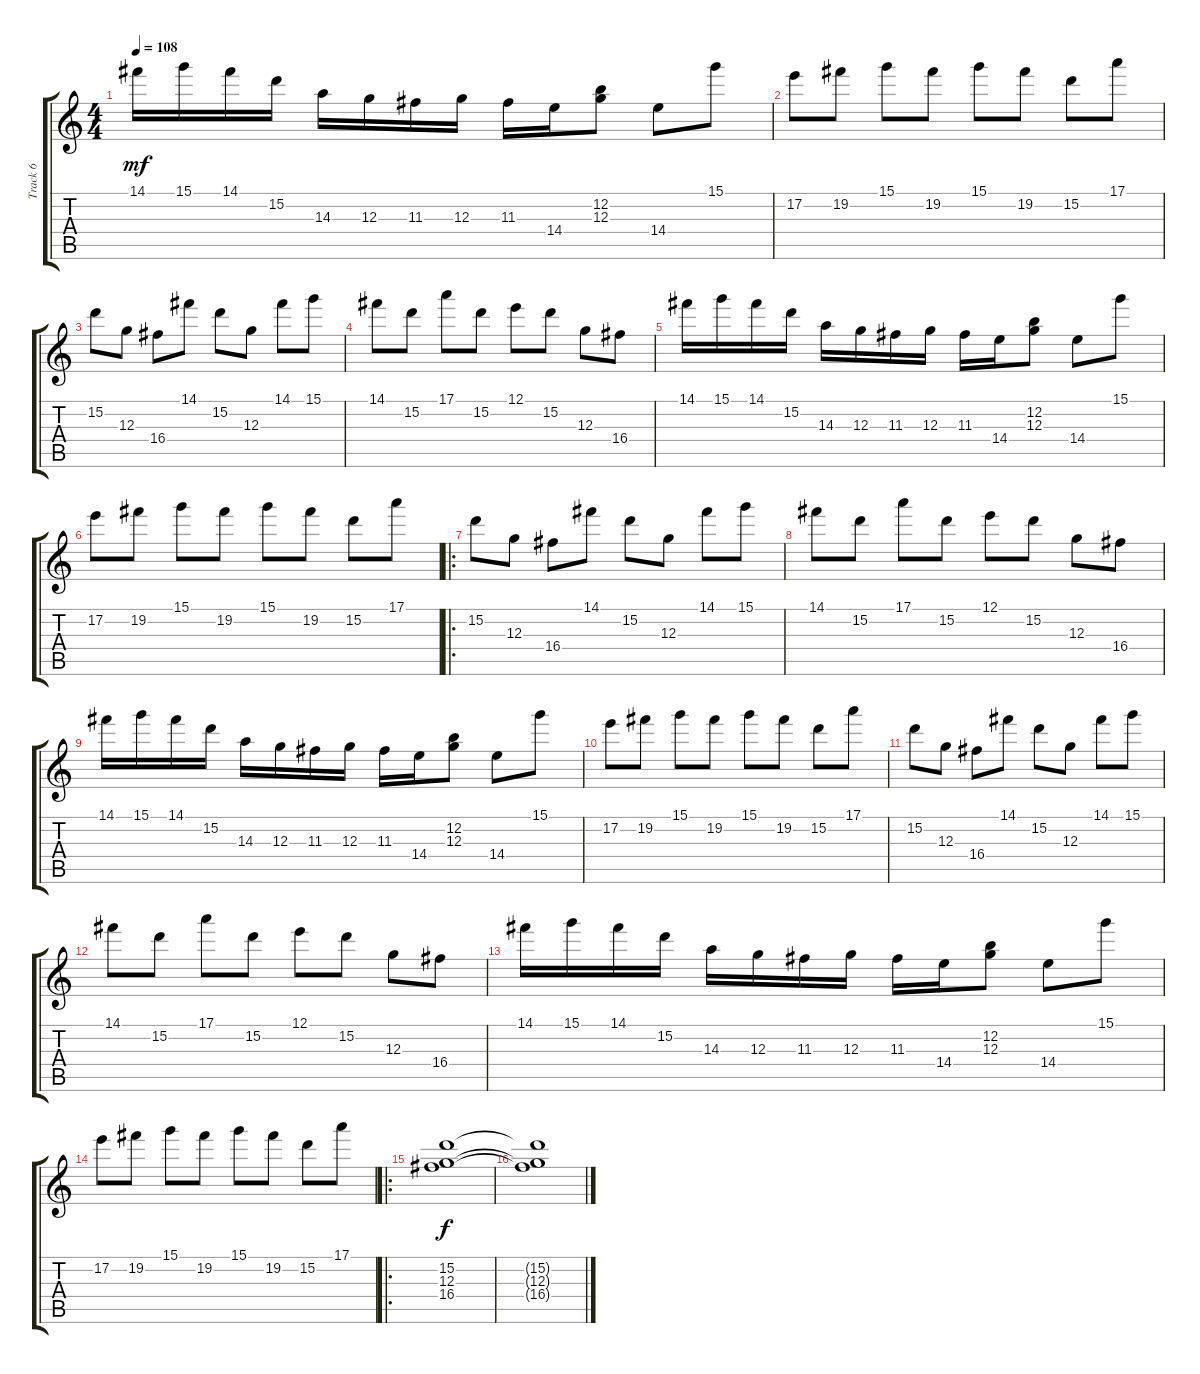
\track ("Track 6" "Track 6") {instrument distortionguitar}
\staff {score tabs}
\tuning (E4 B3 G3 D3 A2 D2) {hide}
\ts (4 4)
\tempo 108
\clef g2
\ks c
14.1.16{dy mf} 15.1.16 14.1.16 15.2.16 14.3.16 12.3.16 11.3.16 12.3.16 11.3.16 14.4.16 (12.2 12.3).8 14.4.8 15.1.8 |
17.2.8 19.2.8 15.1.8 19.2.8 15.1.8 19.2.8 15.2.8 17.1.8 |
15.2.8 12.3.8 16.4.8 14.1.8 15.2.8 12.3.8 14.1.8 15.1.8 |
14.1.8 15.2.8 17.1.8 15.2.8 12.1.8 15.2.8 12.3.8 16.4.8 |
14.1.16 15.1.16 14.1.16 15.2.16 14.3.16 12.3.16 11.3.16 12.3.16 11.3.16 14.4.16 (12.2 12.3).8 14.4.8 15.1.8 |
17.2.8 19.2.8 15.1.8 19.2.8 15.1.8 19.2.8 15.2.8 17.1.8 |
\ro
15.2.8 12.3.8 16.4.8 14.1.8 15.2.8 12.3.8 14.1.8 15.1.8 |
14.1.8 15.2.8 17.1.8 15.2.8 12.1.8 15.2.8 12.3.8 16.4.8 |
14.1.16 15.1.16 14.1.16 15.2.16 14.3.16 12.3.16 11.3.16 12.3.16 11.3.16 14.4.16 (12.2 12.3).8 14.4.8 15.1.8 |
17.2.8 19.2.8 15.1.8 19.2.8 15.1.8 19.2.8 15.2.8 17.1.8 |
15.2.8 12.3.8 16.4.8 14.1.8 15.2.8 12.3.8 14.1.8 15.1.8 |
14.1.8 15.2.8 17.1.8 15.2.8 12.1.8 15.2.8 12.3.8 16.4.8 |
14.1.16 15.1.16 14.1.16 15.2.16 14.3.16 12.3.16 11.3.16 12.3.16 11.3.16 14.4.16 (12.2 12.3).8 14.4.8 15.1.8 |
17.2.8 19.2.8 15.1.8 19.2.8 15.1.8 19.2.8 15.2.8 17.1.8 |
\ro
(15.2 12.3 16.4).1{dy f} |
(15.2{t} 12.3{t} 16.4{t}).1
